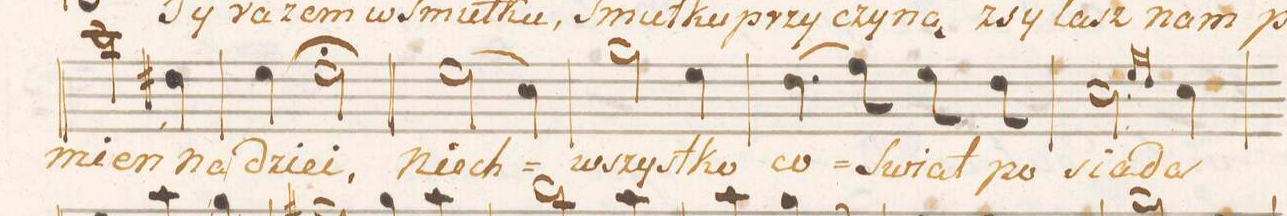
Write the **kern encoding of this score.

**kern	**text
*I"Soprano.	*
*clefC1	*
*k[f#c#g#]	*
*M3/4	*
2aa\	-mień
4b#X\	na-
=68	=68
4cc#\	-dzie-
2cc#;\	-i.
=69||	=69||
(2cc#\	Niech
4a\)	.
=70	=70
2ee\	wszy-
4cc#\	-stko
=71	=71
(4.b\	co
8dd\)	.
8cc#\	ſwiat
8b\	po-
=72	=72
2a\	-sia-
16qqcc#/LL	.
16qqb/JJ	.
4a\	-da
=73	=73
*-	*-
